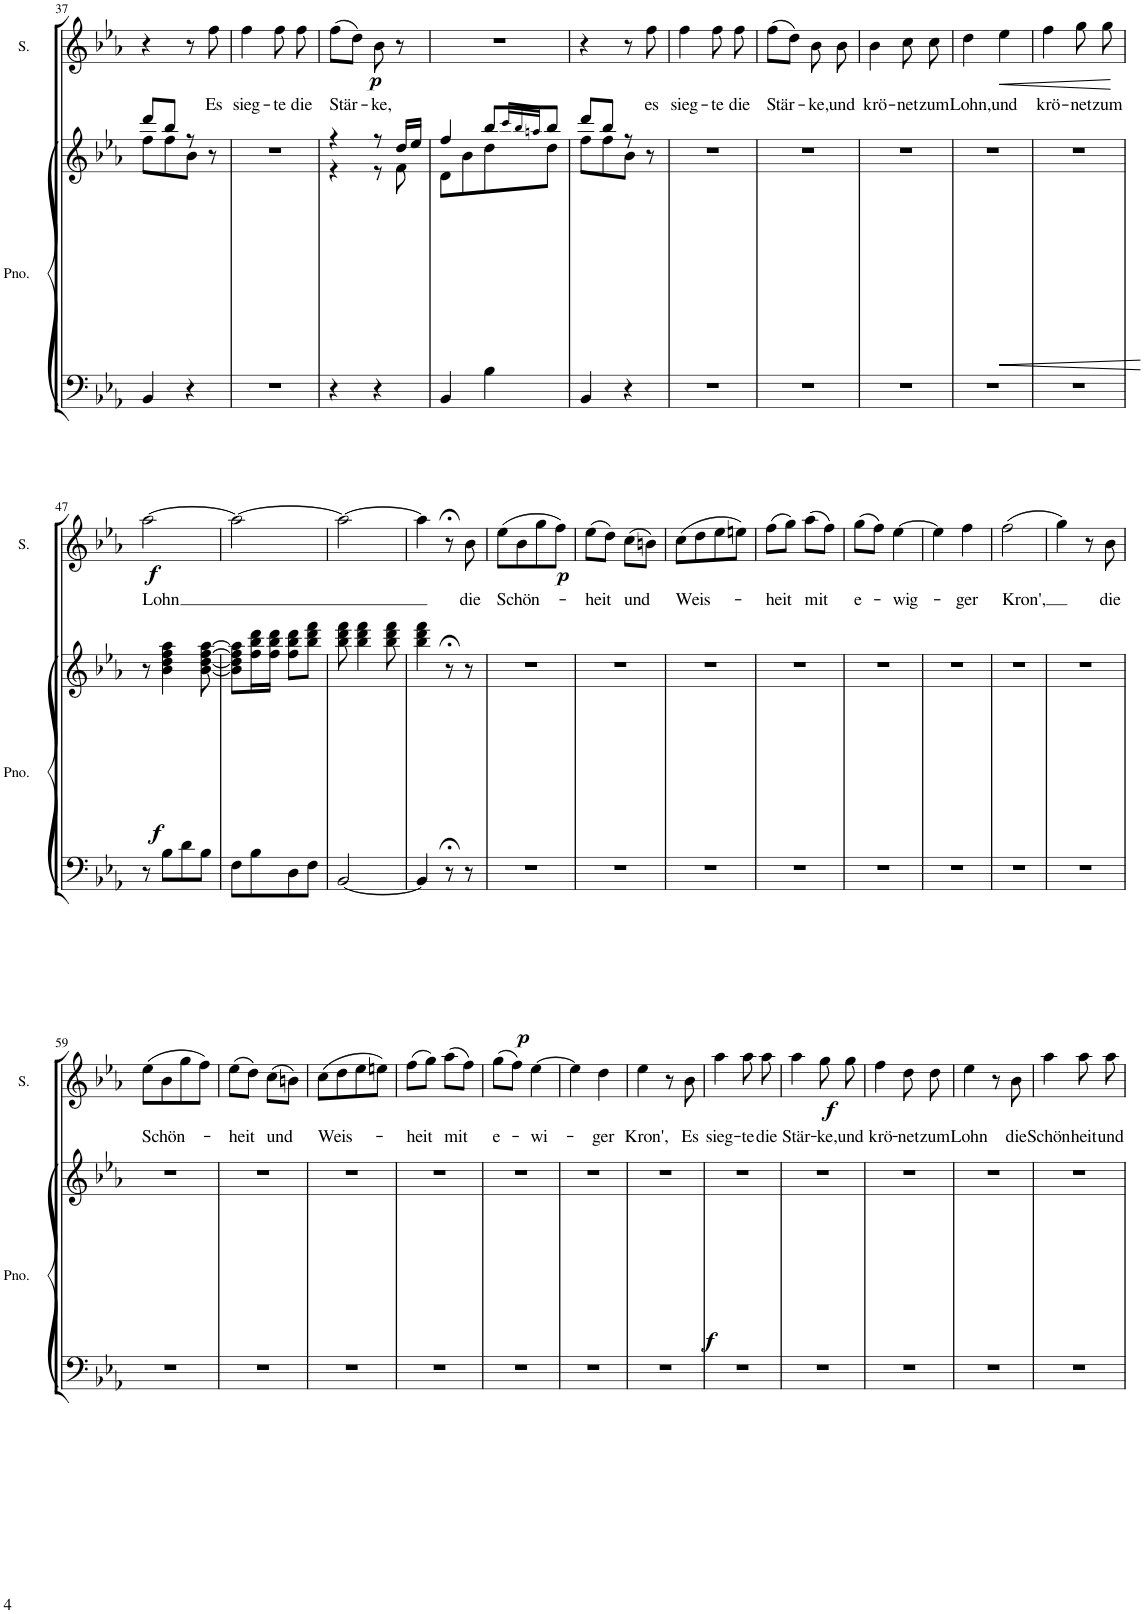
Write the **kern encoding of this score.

**kern	**kern	**dynam	**kern	**text	**dynam
*part2	*part2	*part2	*part1	*part1	*part1
*staff3	*staff2	*staff2/3	*staff1	*staff1	*staff1
*I"Piano	*	*	*I"Soprano	*	*
*I'Pno.	*	*	*I'S.	*	*
!!LO:PB:g=z
*clefF4	*clefG2	*	*clefG2	*	*
*k[b-e-a-]	*k[b-e-a-]	*	*k[b-e-a-]	*	*
*M2/4	*M4/4	*	*M2/4	*	*
=37	=37	=37	=37	=37	=37
*	*^	*	*	*	*
4BB-/	8ddd/L	8ff\L	.	4r	.	.
.	8bb-/J	8ff\	.	.	.	.
4r	8r	8b-\J	.	8r	.	.
!	!	!	!	!	!LO:LY:b	!LO:DY:b
.	8r	8ryy	.	8ff\	Es	p
=38	=38	=38	=38	=38	=38	=38
!	!	!	!	!	!LO:LY:b	!
*	*v	*v	*	*	*	*
2r	2r	.	4ff\	sieg-	.
!	!	!	!	!LO:LY:b	!
.	.	.	8ff\	-te	.
!	!	!	!	!LO:LY:b	!
.	.	.	8ff\	die	.
=39	=39	=39	=39	=39	=39
*	*^	*	*	*	*
!	!	!	!	!	!LO:LY:b	!
4r	4r	4r	.	(8ff\L	Stär-	.
.	.	.	.	8dd\J)	.	.
!	!	!	!	!	!LO:LY:b	!
4r	8r	8r	.	8b-\	-ke,	.
.	16dd/LL	8f\	.	8r	.	.
.	16ee-/JJ	.	.	.	.	.
=40	=40	=40	=40	=40	=40	=40
4BB-/	4ff/	8d\L	.	2r	.	.
.	.	8b-\	.	.	.	.
4B-\	8bb-/L	8dd\	.	.	.	.
.	32qccc/LLL	.	.	.	.	.
.	32qbb-/	.	.	.	.	.
.	32qaan/JJJ	.	.	.	.	.
.	8bb-/J	8dd\J	.	.	.	.
=41	=41	=41	=41	=41	=41	=41
4BB-/	8ddd/L	8ff\L	.	4r	.	.
.	8bb-/J	8ff\	.	.	.	.
4r	8r	8b-\J	.	8r	.	.
!	!	!	!	!	!LO:LY:b	!
.	8r	8ryy	.	8ff\	es	.
=42	=42	=42	=42	=42	=42	=42
!	!	!	!	!	!LO:LY:b	!
*	*v	*v	*	*	*	*
2r	2r	.	4ff\	sieg-	.
!	!	!	!	!LO:LY:b	!
.	.	.	8ff\	-te	.
!	!	!	!	!LO:LY:b	!
.	.	.	8ff\	die	.
=43	=43	=43	=43	=43	=43
!	!	!	!	!LO:LY:b	!
2r	2r	.	(8ff\L	Stär-	.
.	.	.	8dd\J)	.	.
!	!	!	!	!LO:LY:b	!
.	.	.	8b-\	-ke,	.
!	!	!	!	!LO:LY:b	!
.	.	.	8b-\	und	.
=44	=44	=44	=44	=44	=44
!	!	!	!	!LO:LY:b	!
2r	2r	.	4b-\	krö-	.
!	!	!	!	!LO:LY:b	!
.	.	.	8cc\	-net	.
!	!	!	!	!LO:LY:b	!
.	.	.	8cc\	zum	.
=45	=45	=45	=45	=45	=45
!	!	!LO:HP:b=2	!	!LO:LY:b	!
2r	2r	<	4dd\	Lohn,	.
!	!	!	!	!LO:LY:b	!LO:HP:b
.	.	.	4ee-\	und	<
=46	=46	=46	=46	=46	=46
!	!	!	!	!LO:LY:b	!
2r	2r	.	4ff\	krö-	.
!	!	!	!	!LO:LY:b	!
.	.	.	8gg\	-net	.
!	!	!	!	!LO:LY:b	!
.	.	.	8gg\	zum	[
.	.	[	.	.	.
!!LO:LB:g=z
=47	=47	=47	=47	=47	=47
!	!	!LO:DY:b	!	!LO:LY:b	!LO:DY:b
8r	8r	f	[2aa-\	Lohn	f
8B-\L	4b-\ 4dd\ 4ff\ 4aa-\	.	.	.	.
8d\	.	.	.	.	.
8B-\J	[8b-\ [8dd\ [8ff\ [8aa-\	.	.	.	.
=48	=48	=48	=48	=48	=48
8F\L	8b-\] 8dd\] 8ff\] 8aa-\]L	.	2aa-\_	.	.
8B-\	16ff\ 16bb-\ 16ddd\L	.	.	.	.
.	16ff\ 16bb-\ 16ddd\JJ	.	.	.	.
8D\	8ff\ 8bb-\ 8ddd\L	.	.	.	.
8F\J	8bb-\ 8ddd\ 8fff\J	.	.	.	.
=49	=49	=49	=49	=49	=49
[2BB-/	8bb-\ 8ddd\ 8fff\	.	2aa-\_	.	.
.	4bb-\ 4ddd\ 4fff\	.	.	.	.
.	8bb-\ 8ddd\ 8fff\	.	.	.	.
=50	=50	=50	=50	=50	=50
4BB-/]	4bb-\ 4ddd\ 4fff\	.	4aa-\]	.	.
8r;<	8r;<	.	8r;<	.	.
!	!	!	!	!LO:LY:b	!LO:DY:b
8r	8r	.	8b-\	die	p
=51	=51	=51	=51	=51	=51
!	!	!LO:DY:b=2	!	!LO:LY:b	!
2r	2r	p	(8ee-\L	Schön-	.
.	.	.	8b-\	.	.
.	.	.	8gg\	.	.
.	.	.	8ff\J)	.	.
=52	=52	=52	=52	=52	=52
!	!	!	!	!LO:LY:b	!
2r	2r	.	(8ee-\L	-heit	.
.	.	.	8dd\J)	.	.
!	!	!	!	!LO:LY:b	!
.	.	.	(8cc\L	und	.
.	.	.	8bn\J)	.	.
=53	=53	=53	=53	=53	=53
!	!	!	!	!LO:LY:b	!
2r	2r	.	(8cc\L	Weis-	.
.	.	.	8dd\	.	.
.	.	.	8ee-\	.	.
.	.	.	8een\J)	.	.
=54	=54	=54	=54	=54	=54
!	!	!	!	!LO:LY:b	!
2r	2r	.	(8ff\L	-heit	.
.	.	.	8gg\J)	.	.
!	!	!	!	!LO:LY:b	!
.	.	.	(8aa-\L	mit	.
.	.	.	8ff\J)	.	.
=55	=55	=55	=55	=55	=55
!	!	!	!	!LO:LY:b	!
2r	2r	.	(8gg\L	e-	.
.	.	.	8ff\J)	.	.
!	!	!	!	!LO:LY:b	!
.	.	.	[4ee-\	-wig-	.
=56	=56	=56	=56	=56	=56
2r	2r	.	4ee-\]	.	.
!	!	!	!	!LO:LY:b	!
.	.	.	4ff\	-ger	.
=57	=57	=57	=57	=57	=57
!	!	!	!	!LO:LY:b	!
2r	2r	.	(2ff\	Kron',	.
=58	=58	=58	=58	=58	=58
2r	2r	.	4gg\)	.	.
.	.	.	8r	.	.
!	!	!	!	!LO:LY:b	!
.	.	.	8b-\	die	.
!!LO:LB:g=z
=59	=59	=59	=59	=59	=59
!	!	!	!	!LO:LY:b	!
2r	2r	.	(8ee-\L	Schön-	.
.	.	.	8b-\	.	.
.	.	.	8gg\	.	.
.	.	.	8ff\J)	.	.
=60	=60	=60	=60	=60	=60
!	!	!	!	!LO:LY:b	!
2r	2r	.	(8ee-\L	-heit	.
.	.	.	8dd\J)	.	.
!	!	!	!	!LO:LY:b	!
.	.	.	(8cc\L	und	.
.	.	.	8bn\J)	.	.
=61	=61	=61	=61	=61	=61
!	!	!	!	!LO:LY:b	!
2r	2r	.	(8cc\L	Weis-	.
.	.	.	8dd\	.	.
.	.	.	8ee-\	.	.
.	.	.	8een\J)	.	.
=62	=62	=62	=62	=62	=62
!	!	!	!	!LO:LY:b	!
2r	2r	.	(8ff\L	-heit	.
.	.	.	8gg\J)	.	.
!	!	!	!	!LO:LY:b	!
.	.	.	(8aa-\L	mit	.
.	.	.	8ff\J)	.	.
=63	=63	=63	=63	=63	=63
!	!	!	!	!LO:LY:b	!
2r	2r	.	(8gg\L	e-	.
.	.	.	8ff\J)	.	.
!	!	!	!	!LO:LY:b	!
.	.	.	[4ee-\	-wi-	.
=64	=64	=64	=64	=64	=64
2r	2r	.	4ee-\]	.	.
!	!	!	!	!LO:LY:b	!
.	.	.	4dd\	-ger	.
=65	=65	=65	=65	=65	=65
!	!	!	!	!LO:LY:b	!
*	*^	*	*	*	*
2r	2r	8ryy	.	4ee-\	Kron',	.
!	!	!	!LO:DY:b	!	!	!
.	.	4.ryy	f	.	.	.
.	.	.	.	8r	.	.
!	!	!	!	!	!LO:LY:b	!LO:DY:b
.	.	.	.	8b-\	Es	f
=66	=66	=66	=66	=66	=66	=66
!	!	!	!	!	!LO:LY:b	!
*	*v	*v	*	*	*	*
2r	2r	.	4aa-\	sieg-	.
!	!	!	!	!LO:LY:b	!
.	.	.	8aa-\	-te	.
!	!	!	!	!LO:LY:b	!
.	.	.	8aa-\	die	.
=67	=67	=67	=67	=67	=67
!	!	!	!	!LO:LY:b	!
2r	2r	.	4aa-\	Stär-	.
!	!	!	!	!LO:LY:b	!
.	.	.	8gg\	-ke,	.
!	!	!	!	!LO:LY:b	!
.	.	.	8gg\	und	.
=68	=68	=68	=68	=68	=68
!	!	!	!	!LO:LY:b	!
2r	2r	.	4ff\	krö-	.
!	!	!	!	!LO:LY:b	!
.	.	.	8dd\	-net	.
!	!	!	!	!LO:LY:b	!
.	.	.	8dd\	zum	.
=69	=69	=69	=69	=69	=69
!	!	!	!	!LO:LY:b	!
2r	2r	.	4ee-\	Lohn	.
.	.	.	8r	.	.
!	!	!	!	!LO:LY:b	!
.	.	.	8b-\	die	.
=70	=70	=70	=70	=70	=70
!	!	!	!	!LO:LY:b	!
2r	2r	.	4aa-\	Schön-	.
!	!	!	!	!LO:LY:b	!
.	.	.	8aa-\	-heit	.
!	!	!	!	!LO:LY:b	!
.	.	.	8aa-\	und	.
=	=	=	=	=	=
*-	*-	*-	*-	*-	*-
